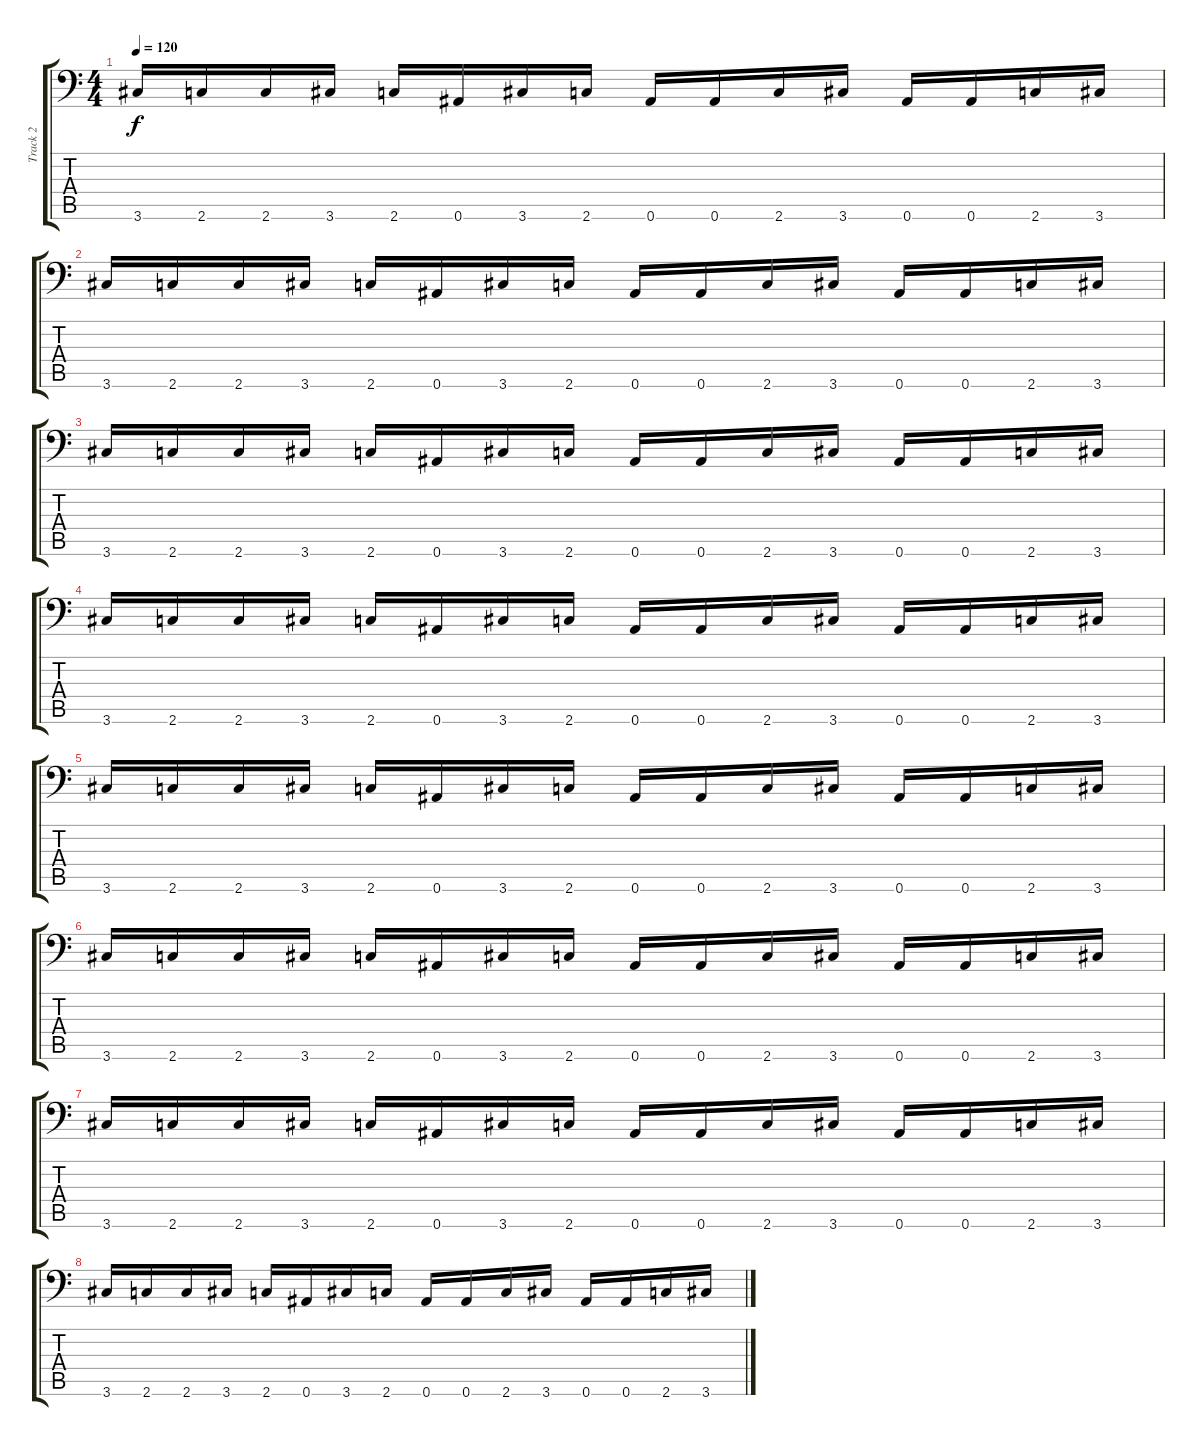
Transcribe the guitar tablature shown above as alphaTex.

\track ("Track 2" "Track 2") {instrument distortionguitar}
\staff {score tabs}
\tuning (C4 G3 Eb3 Bb2 F2 Bb1) {hide}
\ts (4 4)
\tempo 120
\clef f4
\ks c
3.6.16{dy f} 2.6.16 2.6.16 3.6.16 2.6.16 0.6.16 3.6.16 2.6.16 0.6.16 0.6.16 2.6.16 3.6.16 0.6.16 0.6.16 2.6.16 3.6.16 |
3.6.16 2.6.16 2.6.16 3.6.16 2.6.16 0.6.16 3.6.16 2.6.16 0.6.16 0.6.16 2.6.16 3.6.16 0.6.16 0.6.16 2.6.16 3.6.16 |
3.6.16 2.6.16 2.6.16 3.6.16 2.6.16 0.6.16 3.6.16 2.6.16 0.6.16 0.6.16 2.6.16 3.6.16 0.6.16 0.6.16 2.6.16 3.6.16 |
3.6.16 2.6.16 2.6.16 3.6.16 2.6.16 0.6.16 3.6.16 2.6.16 0.6.16 0.6.16 2.6.16 3.6.16 0.6.16 0.6.16 2.6.16 3.6.16 |
3.6.16 2.6.16 2.6.16 3.6.16 2.6.16 0.6.16 3.6.16 2.6.16 0.6.16 0.6.16 2.6.16 3.6.16 0.6.16 0.6.16 2.6.16 3.6.16 |
3.6.16 2.6.16 2.6.16 3.6.16 2.6.16 0.6.16 3.6.16 2.6.16 0.6.16 0.6.16 2.6.16 3.6.16 0.6.16 0.6.16 2.6.16 3.6.16 |
3.6.16 2.6.16 2.6.16 3.6.16 2.6.16 0.6.16 3.6.16 2.6.16 0.6.16 0.6.16 2.6.16 3.6.16 0.6.16 0.6.16 2.6.16 3.6.16 |
3.6.16 2.6.16 2.6.16 3.6.16 2.6.16 0.6.16 3.6.16 2.6.16 0.6.16 0.6.16 2.6.16 3.6.16 0.6.16 0.6.16 2.6.16 3.6.16
